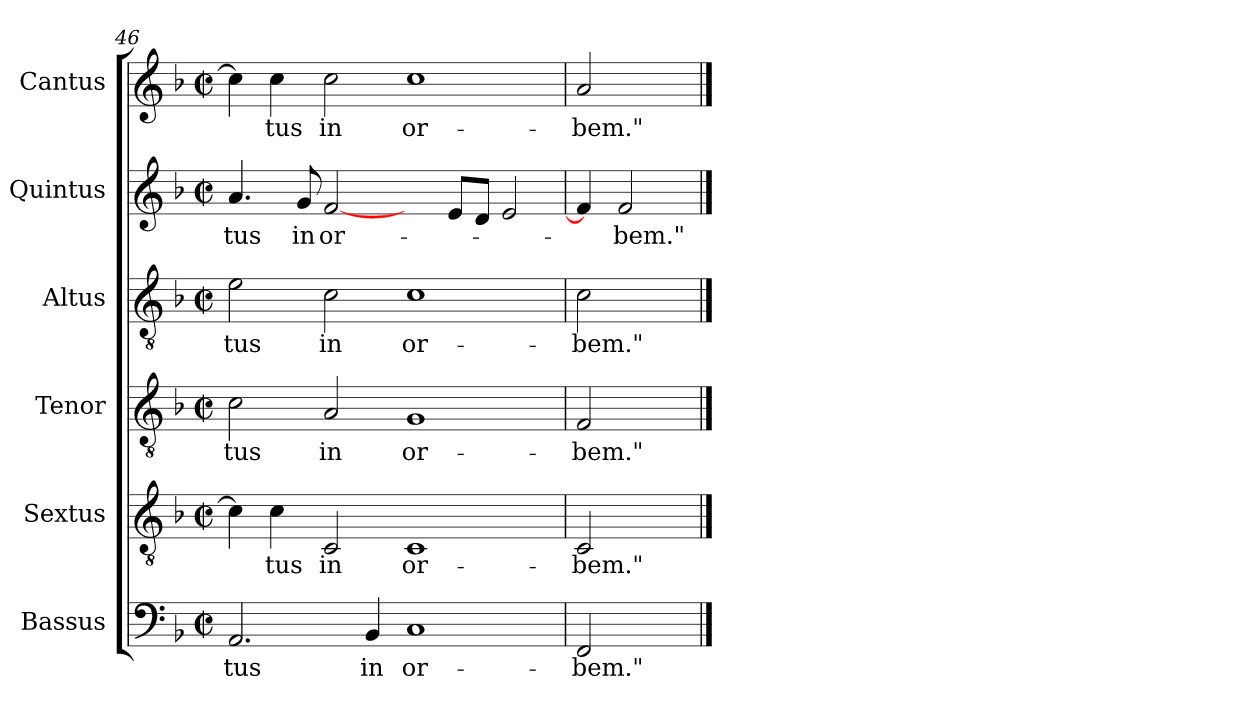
**kern	**text	**kern	**text	**kern	**text	**kern	**text	**kern	**text	**kern	**text
*part6	*part6	*part5	*part5	*part4	*part4	*part3	*part3	*part2	*part2	*part1	*part1
*staff6	*staff6	*staff5	*staff5	*staff4	*staff4	*staff3	*staff3	*staff2	*staff2	*staff1	*staff1
*I"Bassus	*	*I"Sextus	*	*I"Tenor	*	*I"Altus	*	*I"Quintus	*	*I"Cantus	*
*I'B	*	*	*	*I'T	*	*I'A	*	*	*	*I'C	*
!!LO:LB:g=z
*clefF4	*	*clefGv2	*	*clefGv2	*	*clefGv2	*	*clefG2	*	*clefG2	*
*k[b-]	*	*k[b-]	*	*k[b-]	*	*k[b-]	*	*k[b-]	*	*k[b-]	*
*F:	*	*F:	*	*F:	*	*F:	*	*F:	*	*F:	*
*M2/2	*	*M2/2	*	*M2/2	*	*M2/2	*	*M2/2	*	*M2/2	*
*met(c|)	*	*met(c|)	*	*met(c|)	*	*met(c|)	*	*met(c|)	*	*met(c|)	*
=46	=46	=46	=46	=46	=46	=46	=46	=46	=46	=46	=46
2.AA/	-tus	4c\]	.	2c\	-tus	2e\	-tus	4.a/	-tus	4cc\]	.
.	.	4c\	-tus	.	.	.	.	.	.	4cc\	-tus
.	.	.	.	.	.	.	.	8g/	in	.	.
.	.	2C/	in	2A/	in	2c\	in	[2f/	or-	2cc\	in
4BB-/	in	.	.	.	.	.	.	.	.	.	.
1C	or-	1C	or-	1G	or-	1c	or-	4ryy	.	1cc	or-
.	.	.	.	.	.	.	.	8e/L	.	.	.
.	.	.	.	.	.	.	.	8d/J	.	.	.
.	.	.	.	.	.	.	.	2e/	.	.	.
=47	=47	=47	=47	=47	=47	=47	=47	=47	=47	=47	=47
2FF/	-bem."	2C/	-bem."	2F/	-bem."	2c\	-bem."	4f/]	.	2a/	-bem."
.	.	.	.	.	.	.	.	2f/	-bem."	.	.
4ryy	.	4ryy	.	4ryy	.	4ryy	.	.	.	4ryy	.
==	==	==	==	==	==	==	==	==	==	==	==
*-	*-	*-	*-	*-	*-	*-	*-	*-	*-	*-	*-
